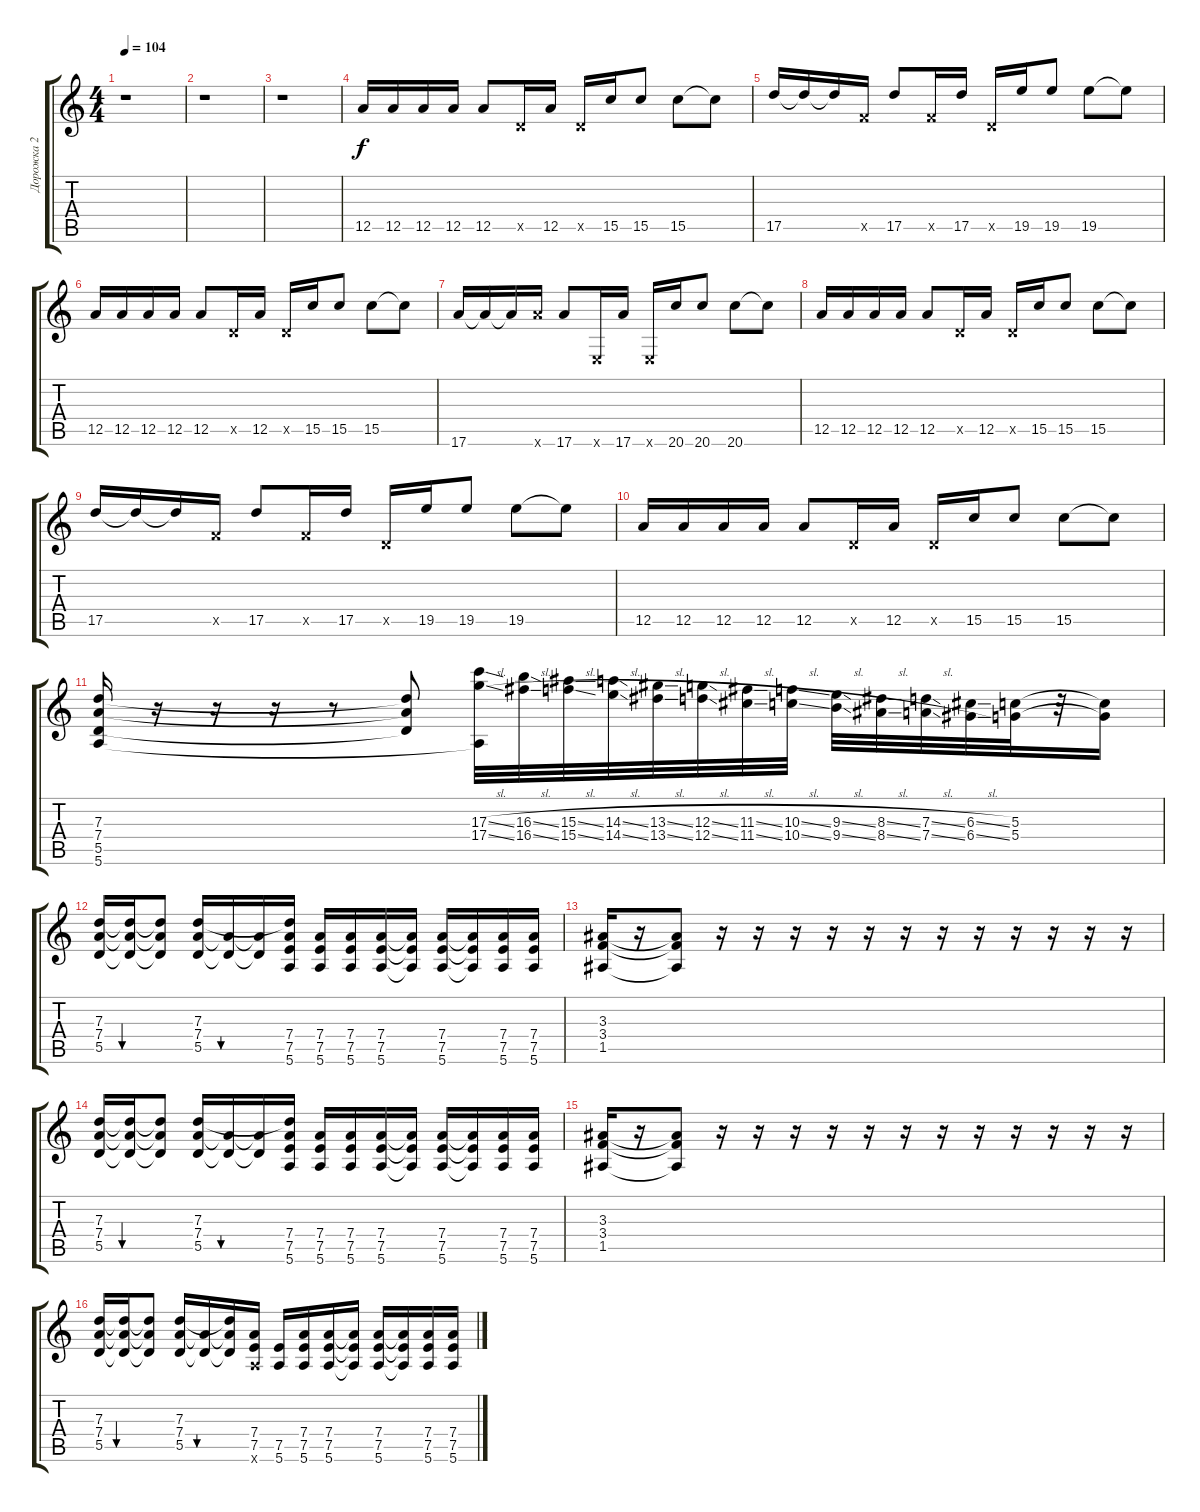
\track ("Дорожка 2" "Дорожка 2") {instrument overdrivenguitar}
\staff {score tabs}
\tuning (E4 B3 G3 D3 A2 E2) {hide}
\ts (4 4)
\tempo 104
\clef g2
\ks c
r.1{dy f} |
r.1 |
r.1 |
12.5.16{instrument overdrivenguitar} 12.5.16 12.5.16 12.5.16 12.5.8 5.5{x}.16 12.5.16 5.5{x}.16 15.5.16 15.5.8 15.5.8 15.5{t}.8 |
17.5.16 17.5{t}.16 17.5{t}.16 8.5{x}.16 17.5.8 8.5{x}.16 17.5.16 5.5{x}.16 19.5.16 19.5.8 19.5.8 19.5{t}.8 |
12.5.16 12.5.16 12.5.16 12.5.16 12.5.8 5.5{x}.16 12.5.16 5.5{x}.16 15.5.16 15.5.8 15.5.8 15.5{t}.8 |
17.6.16 17.6{t}.16 17.6{t}.16 17.6{x}.16 17.6.8 0.6{x}.16 17.6.16 0.6{x}.16 20.6.16 20.6.8 20.6.8 20.6{t}.8 |
12.5.16 12.5.16 12.5.16 12.5.16 12.5.8 5.5{x}.16 12.5.16 5.5{x}.16 15.5.16 15.5.8 15.5.8 15.5{t}.8 |
17.5.16 17.5{t}.16 17.5{t}.16 8.5{x}.16 17.5.8 8.5{x}.16 17.5.16 5.5{x}.16 19.5.16 19.5.8 19.5.8 19.5{t}.8 |
12.5.16 12.5.16 12.5.16 12.5.16 12.5.8 5.5{x}.16 12.5.16 5.5{x}.16 15.5.16 15.5.8 15.5.8 15.5{t}.8 |
(7.3 7.4 5.5 5.6).16{volume 10} r.16 r.16 r.16 r.8 (7.3{t} 7.4{t} 5.5{t}).8 (17.3{sl} 17.4{sl} 5.6{t}).32 (16.3{sl} 16.4{sl}).32 (15.3{sl} 15.4{sl}).32 (14.3{sl} 14.4{sl}).32 (13.3{sl} 13.4{sl}).32 (12.3{sl} 12.4{sl}).32 (11.3{sl} 11.4{sl}).32 (10.3{sl} 10.4{sl}).32 (9.3{sl} 9.4{sl}).32 (8.3{sl} 8.4{sl}).32 (7.3{sl} 7.4{sl}).32 (6.3{sl} 6.4{sl}).32 (5.3 5.4).32 r.32 (5.3{t} 5.4{t}).16 |
(7.3 7.4 5.5).16{instrument overdrivenguitar} (7.3{t} 7.4{t} 5.5{t}).16{bu 120} (7.3{t} 7.4{t} 5.5{t}).8 (7.3 7.4 5.5).16 (7.4{t} 5.5{t}).16{bu 120} (7.4{t} 5.5{t}).16 (7.3{t} 7.4 7.5 5.6).16 (7.4 7.5 5.6).16 (7.4 7.5 5.6).16 (7.4 7.5 5.6).16 (7.4{t} 7.5{t} 5.6{t}).16 (7.4 7.5 5.6).16 (7.4{t} 7.5{t} 5.6{t}).16 (7.4 7.5 5.6).16 (7.4 7.5 5.6).16 |
(3.3 3.4 1.5).16 r.16 (3.3{t} 3.4{t} 1.5{t}).8 r.16 r.16 r.16 r.16 r.16 r.16 r.16 r.16 r.16 r.16 r.16 r.16 |
(7.3 7.4 5.5).16 (7.3{t} 7.4{t} 5.5{t}).16{bu 120} (7.3{t} 7.4{t} 5.5{t}).8 (7.3 7.4 5.5).16 (7.4{t} 5.5{t}).16{bu 120} (7.4{t} 5.5{t}).16 (7.3{t} 7.4 7.5 5.6).16 (7.4 7.5 5.6).16 (7.4 7.5 5.6).16 (7.4 7.5 5.6).16 (7.4{t} 7.5{t} 5.6{t}).16 (7.4 7.5 5.6).16 (7.4{t} 7.5{t} 5.6{t}).16 (7.4 7.5 5.6).16 (7.4 7.5 5.6).16 |
(3.3 3.4 1.5).16 r.16 (3.3{t} 3.4{t} 1.5{t}).8 r.16 r.16 r.16 r.16 r.16 r.16 r.16 r.16 r.16 r.16 r.16 r.16 |
(7.3 7.4 5.5).16 (7.3{t} 7.4{t} 5.5{t}).16{bu 120} (7.3{t} 7.4{t} 5.5{t}).8 (7.3 7.4 5.5).16 (7.4{t} 5.5{t}).16{bu 120} (7.3{t} 7.4{t} 5.5{t}).16 (7.4 7.5 5.6{x}).16 (7.5 5.6).16 (7.4 7.5 5.6).16 (7.4 7.5 5.6).16 (7.4{t} 7.5{t} 5.6{t}).16 (7.4 7.5 5.6).16 (7.4{t} 7.5{t} 5.6{t}).16 (7.4 7.5 5.6).16 (7.4 7.5 5.6).16
